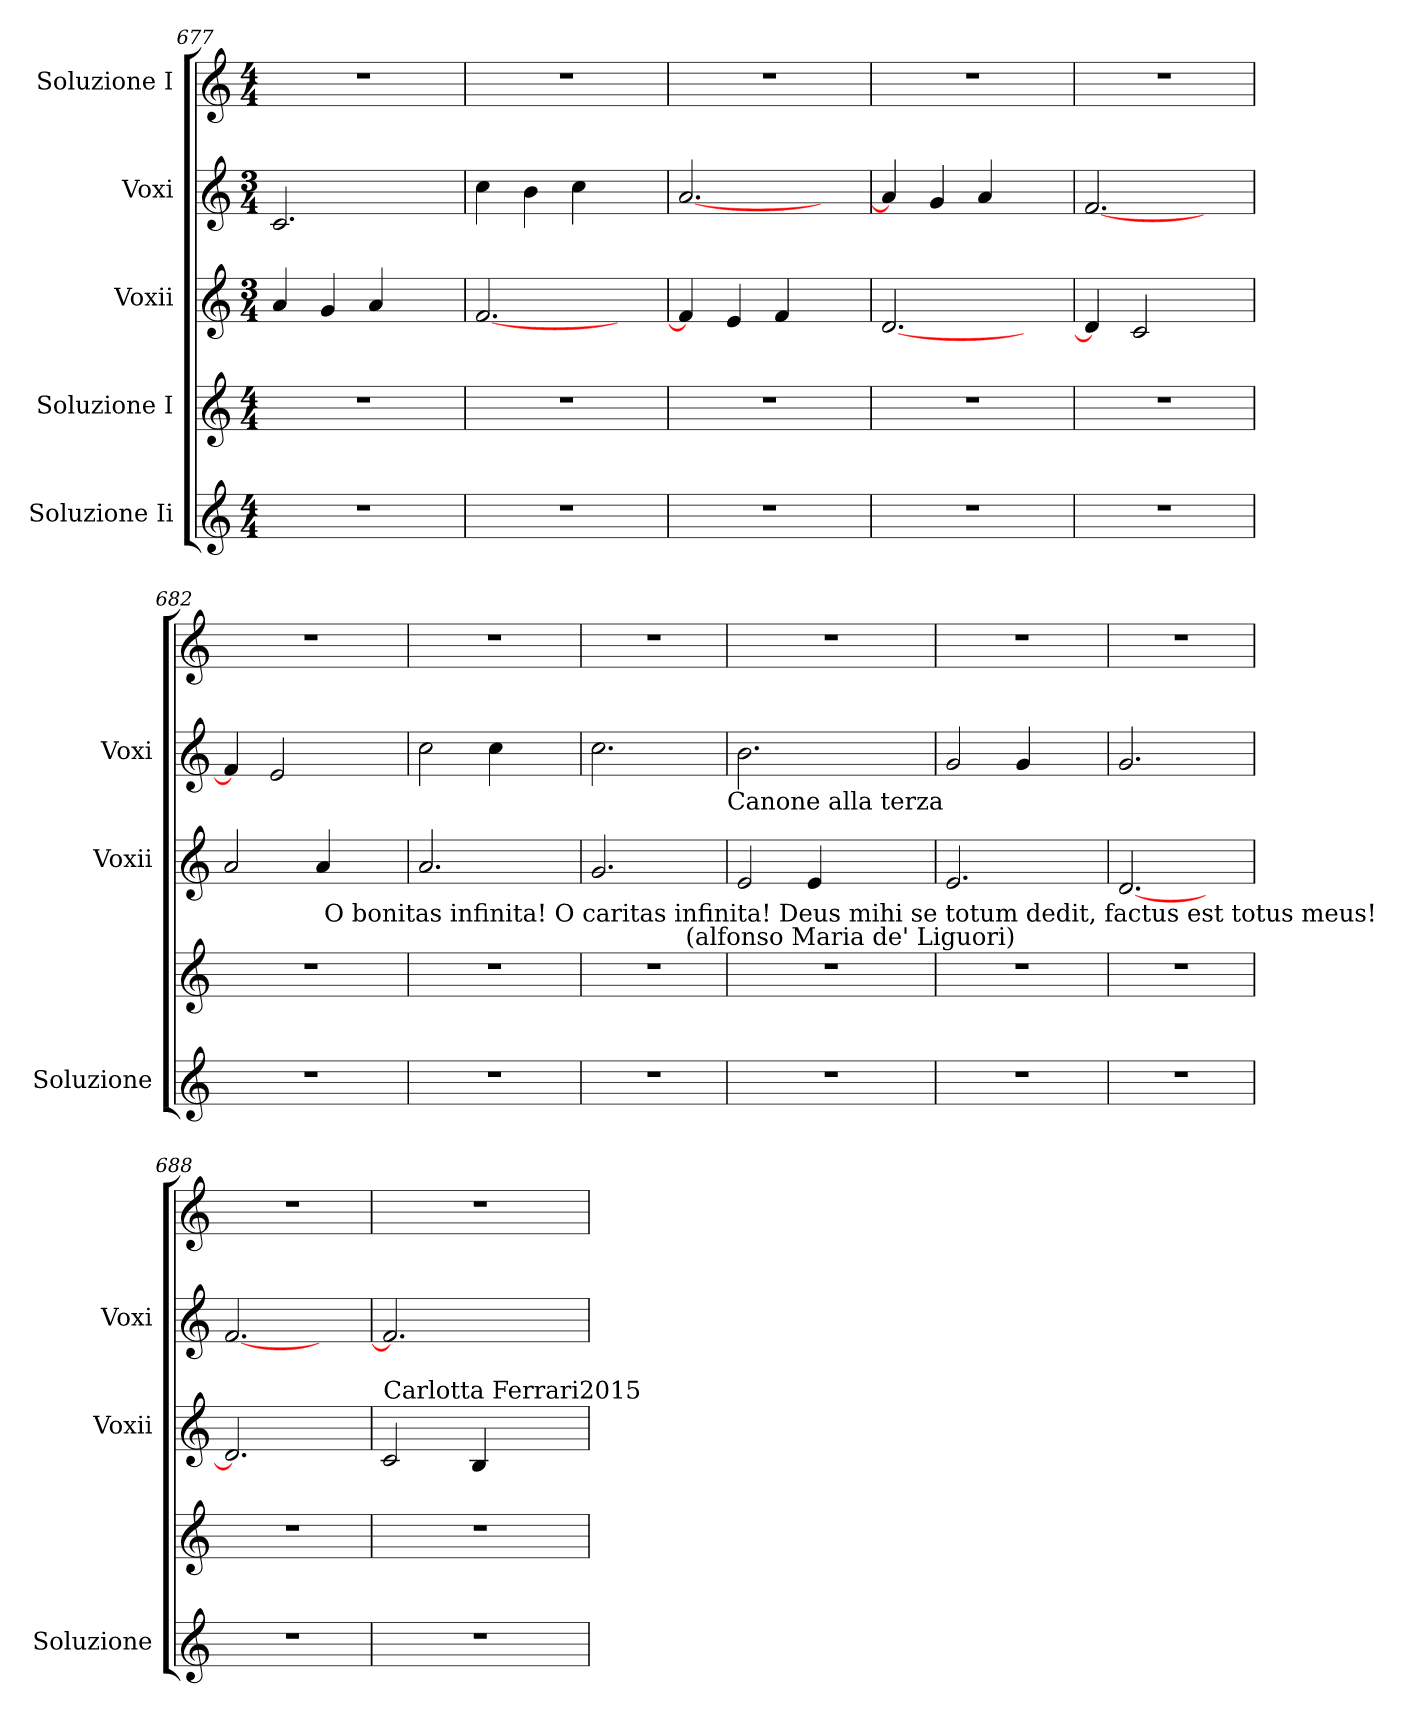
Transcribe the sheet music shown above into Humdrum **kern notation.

**kern	**kern	**kern	**kern	**kern
*part5	*part4	*part3	*part2	*part1
*staff5	*staff4	*staff3	*staff2	*staff1
*I"Soluzione Ii	*I"Soluzione I	*I"Voxii	*I"Voxi	*I"Soluzione I
*I'Soluzione	*	*I'Voxii	*I'Voxi	*
*clefG2	*clefG2	*clefG2	*clefG2	*clefG2
*k[]	*k[]	*k[]	*k[]	*k[]
*C:	*C:	*C:	*C:	*C:
*M4/4	*M4/4	*M3/4	*M3/4	*M4/4
=677	=677	=677	=677	=677
1r	1r	4a/	2.c/	1r
.	.	4g/	.	.
.	.	4a/	.	.
.	.	4ryy	4ryy	.
=678	=678	=678	=678	=678
1r	1r	[<2.f/	4cc\	1r
.	.	.	4b\	.
.	.	.	4cc\	.
.	.	4ryy	4ryy	.
=679	=679	=679	=679	=679
1r	1r	4f/]	[<2.a/	1r
.	.	4e/	.	.
.	.	4f/	.	.
.	.	4ryy	4ryy	.
=680	=680	=680	=680	=680
1r	1r	[>2.d/	4a/]	1r
.	.	.	4g/	.
.	.	.	4a/	.
.	.	4ryy	4ryy	.
!!LO:PB:g=z
=681	=681	=681	=681	=681
1r	1r	4d/]	[<2.f/	1r
.	.	2c/	.	.
.	.	4ryy	4ryy	.
=682	=682	=682	=682	=682
1r	1r	2a/	4f/]	1r
.	.	.	2e/	.
.	.	4a/	.	.
.	.	4ryy	4ryy	.
=683	=683	=683	=683	=683
1r	1r	2.a/	2cc\	1r
.	.	.	4cc\	.
.	.	4ryy	4ryy	.
=684	=684	=684	=684	=684
1r	1r	2.g/	2.cc\	1r
.	.	4ryy	4ryy	.
!	!	!	!LO:TX:b:t=Canone alla terza	!
=685	=685	=685	=685	=685
*	*	*^	*	*
1r	1r	2e/	2ryy	2.b\	1r
.	.	4e/	8ryy	.	.
.	.	.	32ryy	.	.
!	!	!	!LO:TX:b:cj:t=O bonitas infinita! O caritas infinita! Deus mihi se totum dedit, factus est totus meus!\n(alfonso Maria de' Liguori)	!	!
.	.	.	4ryy	.	.
.	.	4ryy	.	4ryy	.
.	.	.	16.ryy	.	.
*	*	*v	*v	*	*
=686	=686	=686	=686	=686
1r	1r	2.e/	2g/	1r
.	.	.	4g/	.
.	.	4ryy	4ryy	.
=687	=687	=687	=687	=687
1r	1r	[<2.d/	2.g/	1r
.	.	4ryy	4ryy	.
=688	=688	=688	=688	=688
1r	1r	2.d/]	[<2.f/	1r
.	.	4ryy	4ryy	.
=689	=689	=689	=689	=689
!	!	!LO:TX:a:t=Carlotta Ferrari2015	!	!
1r	1r	2c/	2.f/]	1r
.	.	4B/	.	.
.	.	4ryy	4ryy	.
=	=	=	=	=
*-	*-	*-	*-	*-
